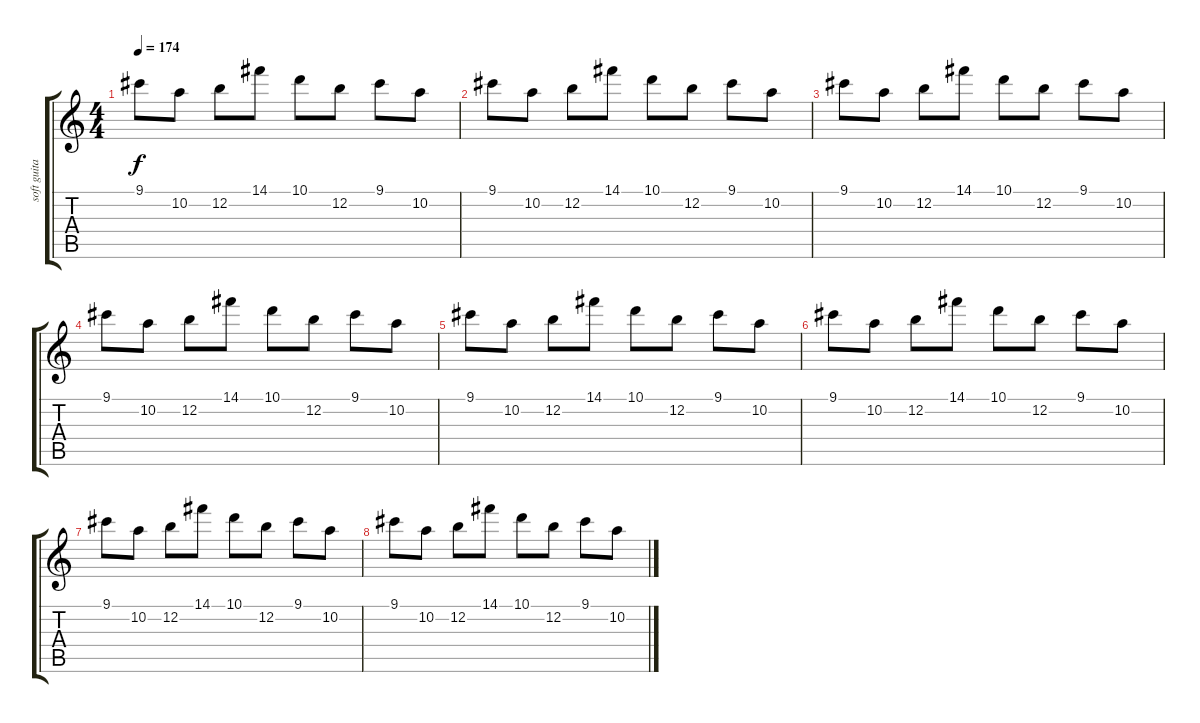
\track ("soft guitar" "soft guita") {instrument distortionguitar}
\staff {score tabs}
\tuning (E4 B3 G3 D3 A2 D2) {hide}
\ts (4 4)
\tempo 174
\clef g2
\ks c
9.1.8{dy f} 10.2.8 12.2.8 14.1.8 10.1.8 12.2.8 9.1.8 10.2.8 |
9.1.8 10.2.8 12.2.8 14.1.8 10.1.8 12.2.8 9.1.8 10.2.8 |
9.1.8 10.2.8 12.2.8 14.1.8 10.1.8 12.2.8 9.1.8 10.2.8 |
9.1.8 10.2.8 12.2.8 14.1.8 10.1.8 12.2.8 9.1.8 10.2.8 |
9.1.8 10.2.8 12.2.8 14.1.8 10.1.8 12.2.8 9.1.8 10.2.8 |
9.1.8 10.2.8 12.2.8 14.1.8 10.1.8 12.2.8 9.1.8 10.2.8 |
9.1.8 10.2.8 12.2.8 14.1.8 10.1.8 12.2.8 9.1.8 10.2.8 |
9.1.8 10.2.8 12.2.8 14.1.8 10.1.8 12.2.8 9.1.8 10.2.8
